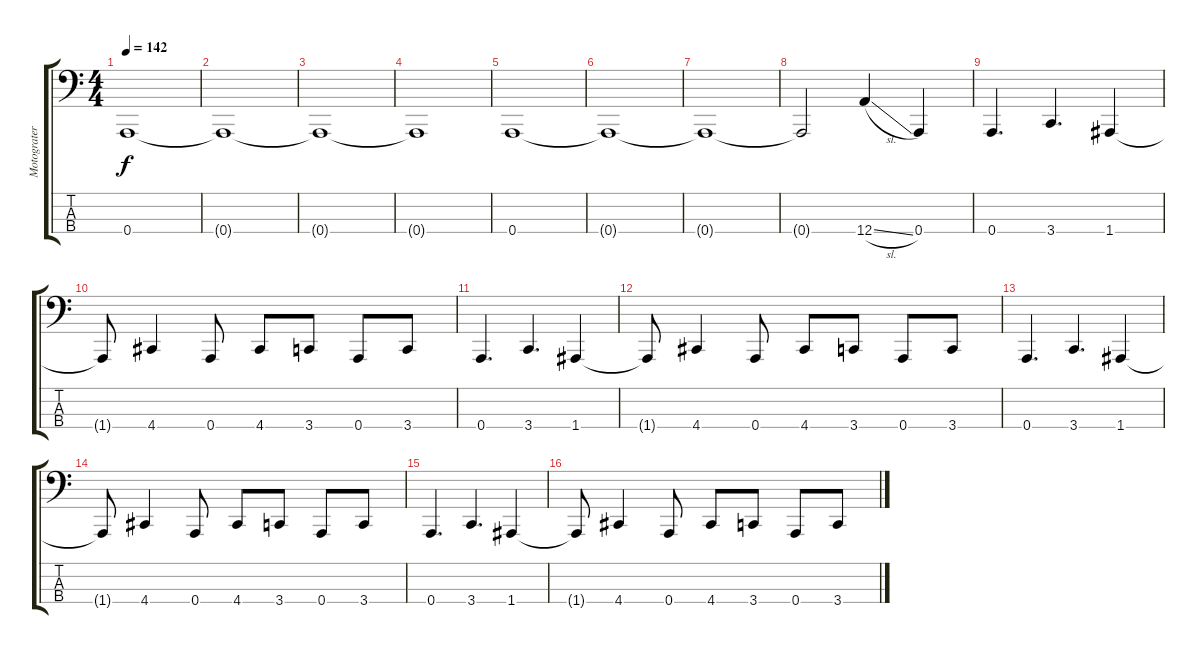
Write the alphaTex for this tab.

\track ("Motograter" "Motograter") {instrument slapbass2}
\staff {score tabs}
\tuning (D2 A1 E1 A0) {hide}
\ts (4 4)
\tempo 142
\clef f4
\ks c
0.4.1{dy f} |
0.4{t}.1 |
0.4{t}.1 |
0.4{t}.1 |
0.4.1 |
0.4{t}.1 |
0.4{t}.1 |
0.4{t}.2 12.4{sl}.4 0.4.4 |
0.4.4{d} 3.4.4{d} 1.4.4 |
1.4{t}.8 4.4.4 0.4.8 4.4.8 3.4.8 0.4.8 3.4.8 |
0.4.4{d} 3.4.4{d} 1.4.4 |
1.4{t}.8 4.4.4 0.4.8 4.4.8 3.4.8 0.4.8 3.4.8 |
0.4.4{d} 3.4.4{d} 1.4.4 |
1.4{t}.8 4.4.4 0.4.8 4.4.8 3.4.8 0.4.8 3.4.8 |
0.4.4{d} 3.4.4{d} 1.4.4 |
1.4{t}.8 4.4.4 0.4.8 4.4.8 3.4.8 0.4.8 3.4.8
